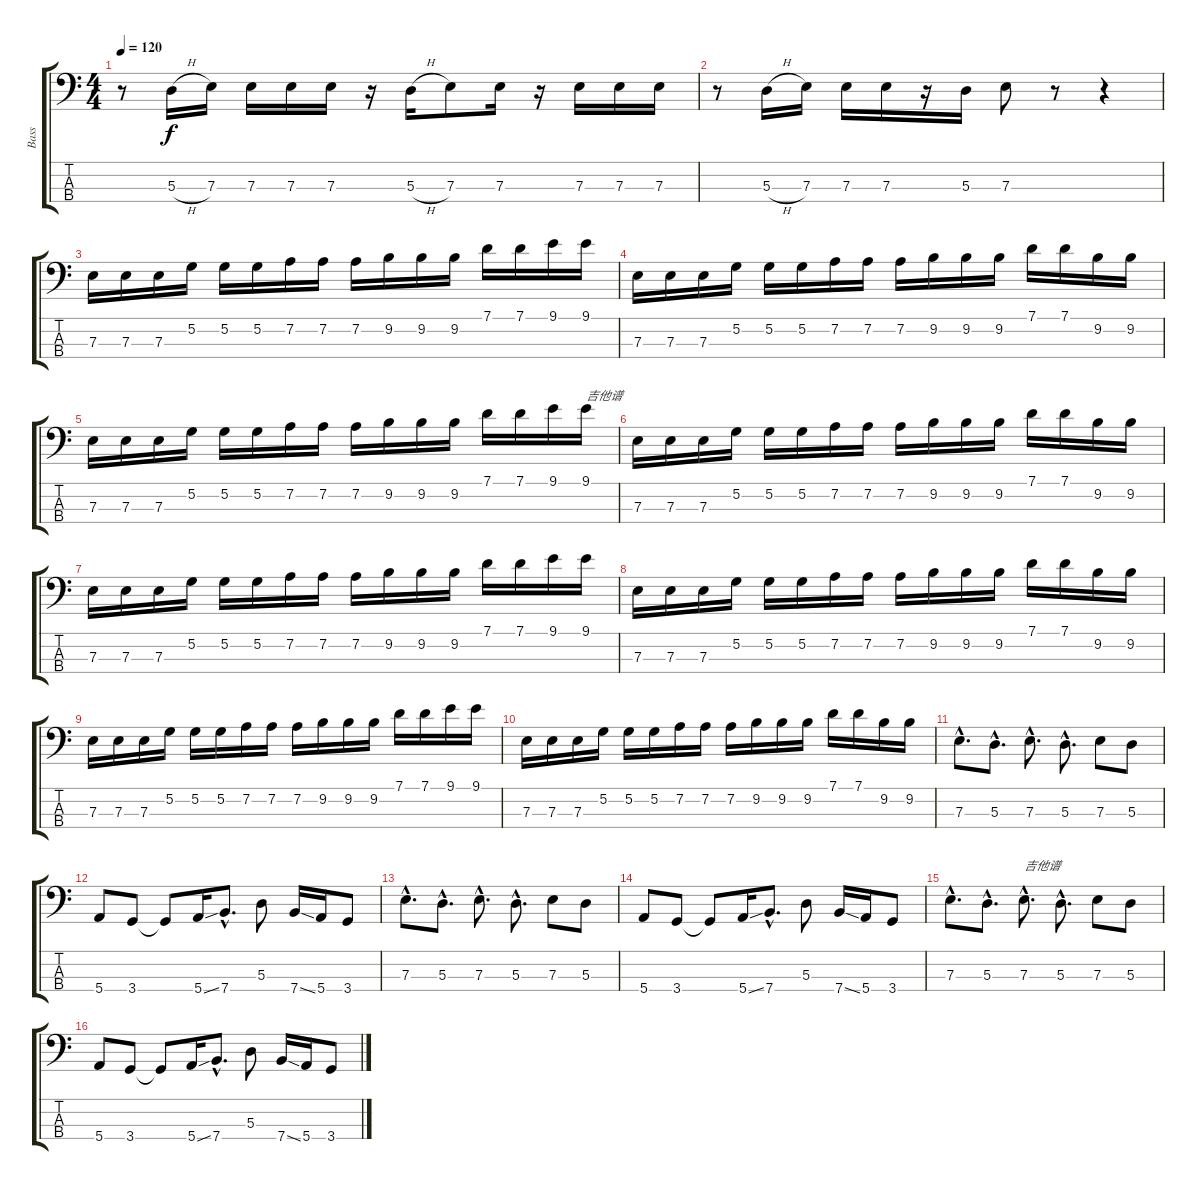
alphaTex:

\track ("Bass" "Bass") {instrument electricbassfinger}
\staff {score tabs}
\tuning (G2 D2 A1 E1) {hide}
\ts (4 4)
\tempo 120
\clef f4
\ks c
r.8{dy f} 5.3{h}.16 7.3.16 7.3.16 7.3.16 7.3.16 r.16 5.3{h}.16 7.3.8 7.3.16 r.16 7.3.16 7.3.16 7.3.16 |
r.8 5.3{h}.16 7.3.16 7.3.16 7.3.16 r.16 5.3.16 7.3.8 r.8 r.4 |
7.3.16 7.3.16 7.3.16 5.2.16 5.2.16 5.2.16 7.2.16 7.2.16 7.2.16 9.2.16 9.2.16 9.2.16 7.1.16 7.1.16 9.1.16 9.1.16 |
7.3.16 7.3.16 7.3.16 5.2.16 5.2.16 5.2.16 7.2.16 7.2.16 7.2.16 9.2.16 9.2.16 9.2.16 7.1.16 7.1.16 9.2.16 9.2.16 |
7.3.16 7.3.16 7.3.16 5.2.16 5.2.16 5.2.16 7.2.16 7.2.16 7.2.16 9.2.16 9.2.16 9.2.16 7.1.16 7.1.16 9.1.16 9.1.16{txt "吉他谱"} |
7.3.16 7.3.16 7.3.16 5.2.16 5.2.16 5.2.16 7.2.16 7.2.16 7.2.16 9.2.16 9.2.16 9.2.16 7.1.16 7.1.16 9.2.16 9.2.16 |
7.3.16 7.3.16 7.3.16 5.2.16 5.2.16 5.2.16 7.2.16 7.2.16 7.2.16 9.2.16 9.2.16 9.2.16 7.1.16 7.1.16 9.1.16 9.1.16 |
7.3.16 7.3.16 7.3.16 5.2.16 5.2.16 5.2.16 7.2.16 7.2.16 7.2.16 9.2.16 9.2.16 9.2.16 7.1.16 7.1.16 9.2.16 9.2.16 |
7.3.16 7.3.16 7.3.16 5.2.16 5.2.16 5.2.16 7.2.16 7.2.16 7.2.16 9.2.16 9.2.16 9.2.16 7.1.16 7.1.16 9.1.16 9.1.16 |
7.3.16 7.3.16 7.3.16 5.2.16 5.2.16 5.2.16 7.2.16 7.2.16 7.2.16 9.2.16 9.2.16 9.2.16 7.1.16 7.1.16 9.2.16 9.2.16 |
7.3{hac}.8{d} 5.3{hac}.8{d} 7.3{hac}.8{d} 5.3{hac}.8{d} 7.3.8 5.3.8 |
5.4.8 3.4.8 3.4{t}.8 5.4{ss}.16 7.4{hac}.8{d} 5.3.8 7.4{ss}.16 5.4.16 3.4.8 |
7.3{hac}.8{d} 5.3{hac}.8{d} 7.3{hac}.8{d} 5.3{hac}.8{d} 7.3.8 5.3.8 |
5.4.8 3.4.8 3.4{t}.8 5.4{ss}.16 7.4{hac}.8{d} 5.3.8 7.4{ss}.16 5.4.16 3.4.8 |
7.3{hac}.8{d} 5.3{hac}.8{d} 7.3{hac}.8{d txt "吉他谱"} 5.3{hac}.8{d} 7.3.8 5.3.8 |
5.4.8 3.4.8 3.4{t}.8 5.4{ss}.16 7.4{hac}.8{d} 5.3.8 7.4{ss}.16 5.4.16 3.4.8
